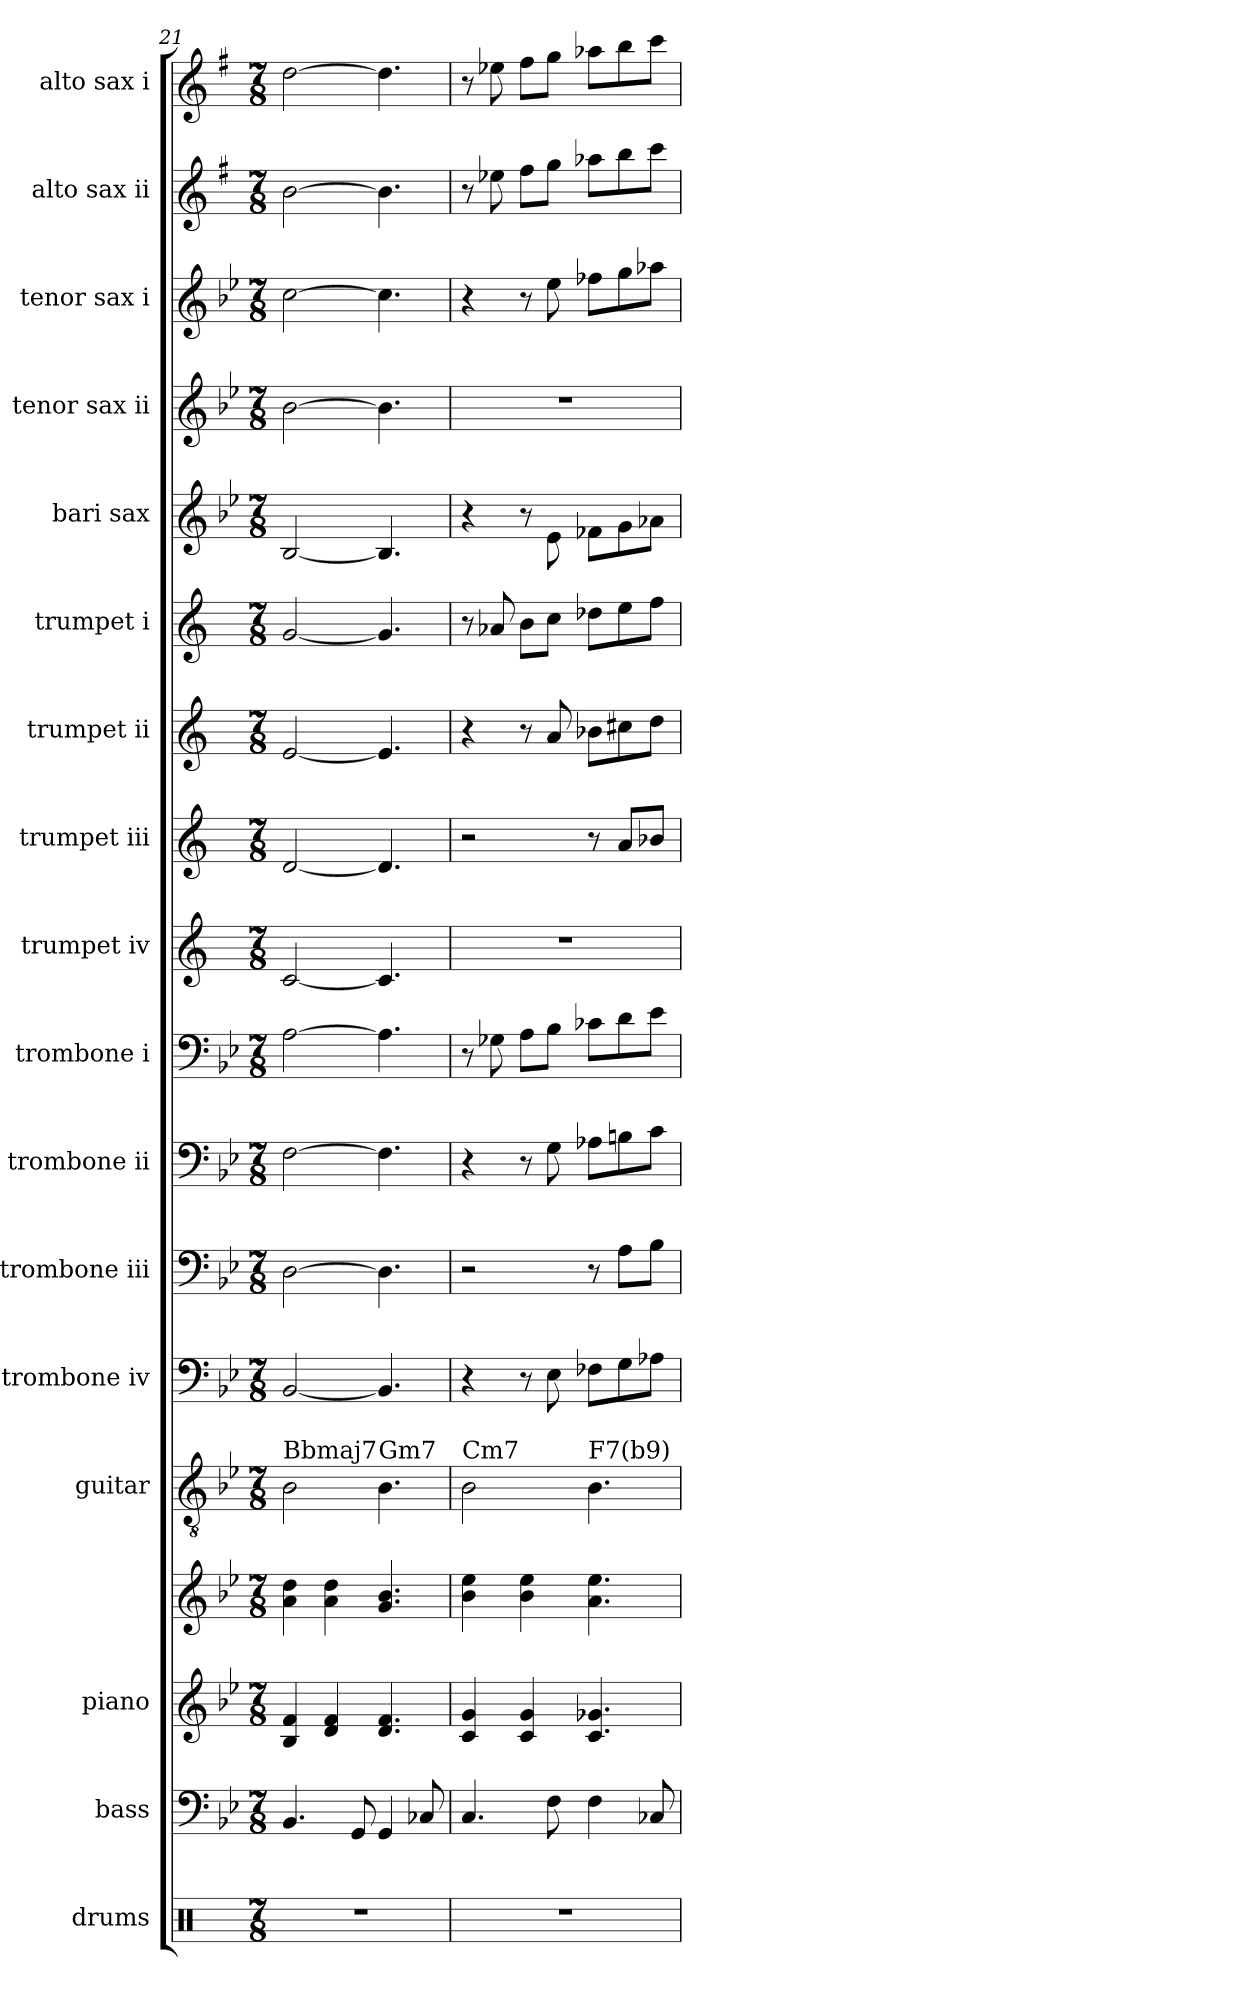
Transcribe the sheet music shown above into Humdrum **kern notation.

**kern	**kern	**kern	**kern	**kern	**kern	**kern	**kern	**kern	**kern	**kern	**kern	**kern	**kern	**kern	**kern	**kern	**kern
*part17	*part16	*part15	*part15	*part14	*part13	*part12	*part11	*part10	*part9	*part8	*part7	*part6	*part5	*part4	*part3	*part2	*part1
*staff18	*staff17	*staff16	*staff15	*staff14	*staff13	*staff12	*staff11	*staff10	*staff9	*staff8	*staff7	*staff6	*staff5	*staff4	*staff3	*staff2	*staff1
*I"drums	*I"bass	*I"piano	*	*I"guitar	*I"trombone iv	*I"trombone iii	*I"trombone ii	*I"trombone i	*I"trumpet iv	*I"trumpet iii	*I"trumpet ii	*I"trumpet i	*I"bari sax	*I"tenor sax ii	*I"tenor sax i	*I"alto sax ii	*I"alto sax i
*I'drs.	*I'bass	*I'pno.	*	*I'gtr.	*I'tbn. iv	*I'tbn. iii	*I'tbn. ii	*I'tbn. i	*I'tpt. iv	*I'tpt. iii	*I'tpt. ii	*I'tpt. i	*I'bari	*I'tenor ii	*I'tenor i	*I'alto ii	*I'alto i
*clefX	*clefF4	*clefG2	*clefG2	*clefGv2	*clefF4	*clefF4	*clefF4	*clefF4	*clefG2	*clefG2	*clefG2	*clefG2	*clefG2	*clefG2	*clefG2	*clefG2	*clefG2
*	*ITrd7c12	*	*	*	*	*	*	*	*ITrd1c2	*ITrd1c2	*ITrd1c2	*ITrd1c2	*ITrd12c21	*ITrd8c14	*ITrd8c14	*ITrd5c9	*ITrd5c9
*k[]	*k[b-e-]	*k[b-e-]	*k[b-e-]	*k[b-e-]	*k[b-e-]	*k[b-e-]	*k[b-e-]	*k[b-e-]	*k[b-e-]	*k[b-e-]	*k[b-e-]	*k[b-e-]	*k[b-e-]	*k[b-e-]	*k[b-e-]	*k[b-e-]	*k[b-e-]
*M7/8	*M7/8	*M7/8	*M7/8	*M7/8	*M7/8	*M7/8	*M7/8	*M7/8	*M7/8	*M7/8	*M7/8	*M7/8	*M7/8	*M7/8	*M7/8	*M7/8	*M7/8
=21	=21	=21	=21	=21	=21	=21	=21	=21	=21	=21	=21	=21	=21	=21	=21	=21	=21
!	!	!	!	!LO:TX:a:t=Bbmaj7	!	!	!	!	!	!	!	!	!	!	!	!	!
2..r	4.BBB-/	4B-/ 4f/	4a\ 4dd\	2B-\	[2BB-/	[2D\	[2F\	[2A\	[2B-/	[2c/	[2d/	[2f/	[2BB-/	[2B-\	[2c\	[2d\	[2f\
.	.	4d/ 4f/	4a\ 4dd\	.	.	.	.	.	.	.	.	.	.	.	.	.	.
.	8GGG/	.	.	.	.	.	.	.	.	.	.	.	.	.	.	.	.
!	!	!	!	!LO:TX:a:t=Gm7	!	!	!	!	!	!	!	!	!	!	!	!	!
.	4GGG/	4.d/ 4.f/	4.g/ 4.b-/	4.B-\	4.BB-/]	4.D\]	4.F\]	4.A\]	4.B-/]	4.c/]	4.d/]	4.f/]	4.BB-/]	4.B-\]	4.c\]	4.d\]	4.f\]
.	8CC-X/	.	.	.	.	.	.	.	.	.	.	.	.	.	.	.	.
=22	=22	=22	=22	=22	=22	=22	=22	=22	=22	=22	=22	=22	=22	=22	=22	=22	=22
!	!	!	!	!LO:TX:a:t=Cm7	!	!	!	!	!	!	!	!	!	!	!	!	!
2..r	4.CC/	4c/ 4g/	4b-\ 4ee-\	2B-\	4r	2r	4r	8r	2..r	2r	4r	8r	4r	2..r	4r	8r	8r
.	.	.	.	.	.	.	.	8G-X\	.	.	.	8g-X/	.	.	.	8g-X\	8g-X\
.	.	4c/ 4g/	4b-\ 4ee-\	.	8r	.	8r	8A\L	.	.	8r	8a\L	8r	.	8r	8a\L	8a\L
.	8FF\	.	.	.	8E-\	.	8G\	8B-\J	.	.	8g/	8b-\J	8E-\	.	8e-\	8b-\J	8b-\J
!	!	!	!	!LO:TX:a:t=F7(b9)	!	!	!	!	!	!	!	!	!	!	!	!	!
.	4FF\	4.c/ 4.g-X/	4.a\ 4.ee-\	4.B-\	8F-X\L	8r	8A-X\L	8c-X\L	.	8r	8a-X\L	8cc-X\L	8F-X\L	.	8f-X\L	8cc-X\L	8cc-X\L
.	.	.	.	.	8G\	8A\L	8Bn\	8d\	.	8g/L	8bn\	8dd\	8G\	.	8g\	8dd\	8dd\
.	8CC-X/	.	.	.	8A-X\J	8B-\J	8c\J	8e-\J	.	8a-X/J	8cc\J	8ee-\J	8A-X\J	.	8a-X\J	8ee-\J	8ee-\J
=	=	=	=	=	=	=	=	=	=	=	=	=	=	=	=	=	=
*-	*-	*-	*-	*-	*-	*-	*-	*-	*-	*-	*-	*-	*-	*-	*-	*-	*-
